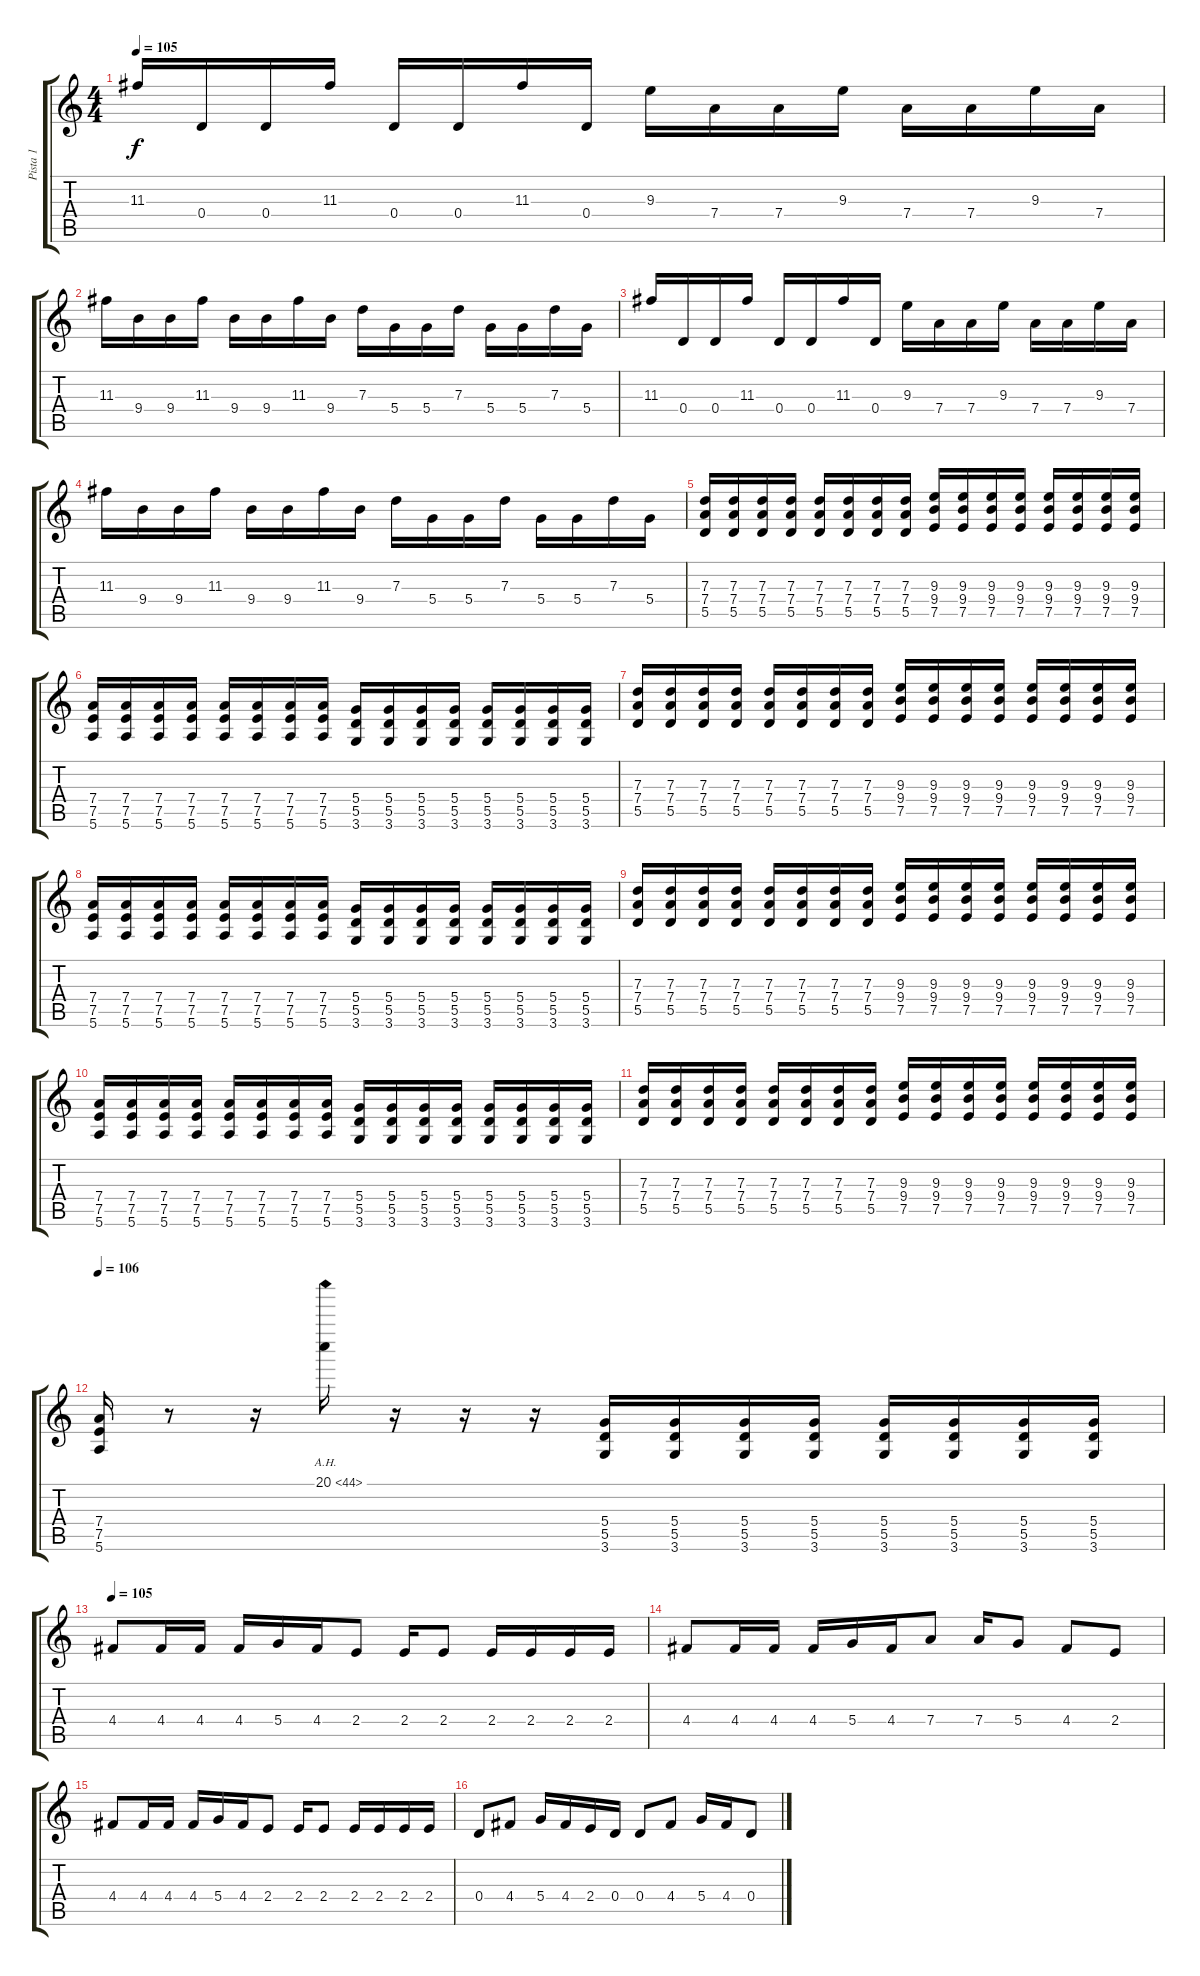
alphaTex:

\track ("Pista 1" "Pista 1") {instrument distortionguitar}
\staff {score tabs}
\tuning (E4 B3 G3 D3 A2 E2) {hide}
\ts (4 4)
\tempo 105
\clef g2
\ks c
11.3.16{dy f} 0.4.16 0.4.16 11.3.16 0.4.16 0.4.16 11.3.16 0.4.16 9.3.16 7.4.16 7.4.16 9.3.16 7.4.16 7.4.16 9.3.16 7.4.16 |
11.3.16 9.4.16 9.4.16 11.3.16 9.4.16 9.4.16 11.3.16 9.4.16 7.3.16 5.4.16 5.4.16 7.3.16 5.4.16 5.4.16 7.3.16 5.4.16 |
11.3.16 0.4.16 0.4.16 11.3.16 0.4.16 0.4.16 11.3.16 0.4.16 9.3.16 7.4.16 7.4.16 9.3.16 7.4.16 7.4.16 9.3.16 7.4.16 |
11.3.16 9.4.16 9.4.16 11.3.16 9.4.16 9.4.16 11.3.16 9.4.16 7.3.16 5.4.16 5.4.16 7.3.16 5.4.16 5.4.16 7.3.16 5.4.16 |
(7.3 7.4 5.5).16 (7.3 7.4 5.5).16 (7.3 7.4 5.5).16 (7.3 7.4 5.5).16 (7.3 7.4 5.5).16 (7.3 7.4 5.5).16 (7.3 7.4 5.5).16 (7.3 7.4 5.5).16 (9.3 9.4 7.5).16 (9.3 9.4 7.5).16 (9.3 9.4 7.5).16 (9.3 9.4 7.5).16 (9.3 9.4 7.5).16 (9.3 9.4 7.5).16 (9.3 9.4 7.5).16 (9.3 9.4 7.5).16 |
(7.4 7.5 5.6).16 (7.4 7.5 5.6).16 (7.4 7.5 5.6).16 (7.4 7.5 5.6).16 (7.4 7.5 5.6).16 (7.4 7.5 5.6).16 (7.4 7.5 5.6).16 (7.4 7.5 5.6).16 (5.4 5.5 3.6).16 (5.4 5.5 3.6).16 (5.4 5.5 3.6).16 (5.4 5.5 3.6).16 (5.4 5.5 3.6).16 (5.4 5.5 3.6).16 (5.4 5.5 3.6).16 (5.4 5.5 3.6).16 |
(7.3 7.4 5.5).16 (7.3 7.4 5.5).16 (7.3 7.4 5.5).16 (7.3 7.4 5.5).16 (7.3 7.4 5.5).16 (7.3 7.4 5.5).16 (7.3 7.4 5.5).16 (7.3 7.4 5.5).16 (9.3 9.4 7.5).16 (9.3 9.4 7.5).16 (9.3 9.4 7.5).16 (9.3 9.4 7.5).16 (9.3 9.4 7.5).16 (9.3 9.4 7.5).16 (9.3 9.4 7.5).16 (9.3 9.4 7.5).16 |
(7.4 7.5 5.6).16 (7.4 7.5 5.6).16 (7.4 7.5 5.6).16 (7.4 7.5 5.6).16 (7.4 7.5 5.6).16 (7.4 7.5 5.6).16 (7.4 7.5 5.6).16 (7.4 7.5 5.6).16 (5.4 5.5 3.6).16 (5.4 5.5 3.6).16 (5.4 5.5 3.6).16 (5.4 5.5 3.6).16 (5.4 5.5 3.6).16 (5.4 5.5 3.6).16 (5.4 5.5 3.6).16 (5.4 5.5 3.6).16 |
(7.3 7.4 5.5).16 (7.3 7.4 5.5).16 (7.3 7.4 5.5).16 (7.3 7.4 5.5).16 (7.3 7.4 5.5).16 (7.3 7.4 5.5).16 (7.3 7.4 5.5).16 (7.3 7.4 5.5).16 (9.3 9.4 7.5).16 (9.3 9.4 7.5).16 (9.3 9.4 7.5).16 (9.3 9.4 7.5).16 (9.3 9.4 7.5).16 (9.3 9.4 7.5).16 (9.3 9.4 7.5).16 (9.3 9.4 7.5).16 |
(7.4 7.5 5.6).16 (7.4 7.5 5.6).16 (7.4 7.5 5.6).16 (7.4 7.5 5.6).16 (7.4 7.5 5.6).16 (7.4 7.5 5.6).16 (7.4 7.5 5.6).16 (7.4 7.5 5.6).16 (5.4 5.5 3.6).16 (5.4 5.5 3.6).16 (5.4 5.5 3.6).16 (5.4 5.5 3.6).16 (5.4 5.5 3.6).16 (5.4 5.5 3.6).16 (5.4 5.5 3.6).16 (5.4 5.5 3.6).16 |
(7.3 7.4 5.5).16 (7.3 7.4 5.5).16 (7.3 7.4 5.5).16 (7.3 7.4 5.5).16 (7.3 7.4 5.5).16 (7.3 7.4 5.5).16 (7.3 7.4 5.5).16 (7.3 7.4 5.5).16 (9.3 9.4 7.5).16 (9.3 9.4 7.5).16 (9.3 9.4 7.5).16 (9.3 9.4 7.5).16 (9.3 9.4 7.5).16 (9.3 9.4 7.5).16 (9.3 9.4 7.5).16 (9.3 9.4 7.5).16 |
\tempo 106
(7.4 7.5 5.6).16 r.8 r.16 20.1{ah 24}.16 r.16 r.16 r.16 (5.4 5.5 3.6).16 (5.4 5.5 3.6).16 (5.4 5.5 3.6).16 (5.4 5.5 3.6).16 (5.4 5.5 3.6).16 (5.4 5.5 3.6).16 (5.4 5.5 3.6).16 (5.4 5.5 3.6).16 |
\tempo 105
4.4.8 4.4.16 4.4.16 4.4.16 5.4.16 4.4.16 2.4.8 2.4.16 2.4.8 2.4.16 2.4.16 2.4.16 2.4.16 |
4.4.8 4.4.16 4.4.16 4.4.16 5.4.16 4.4.16 7.4.8 7.4.16 5.4.8 4.4.8 2.4.8 |
4.4.8 4.4.16 4.4.16 4.4.16 5.4.16 4.4.16 2.4.8 2.4.16 2.4.8 2.4.16 2.4.16 2.4.16 2.4.16 |
0.4.8 4.4.8 5.4.16 4.4.16 2.4.16 0.4.16 0.4.8 4.4.8 5.4.16 4.4.16 0.4.8
